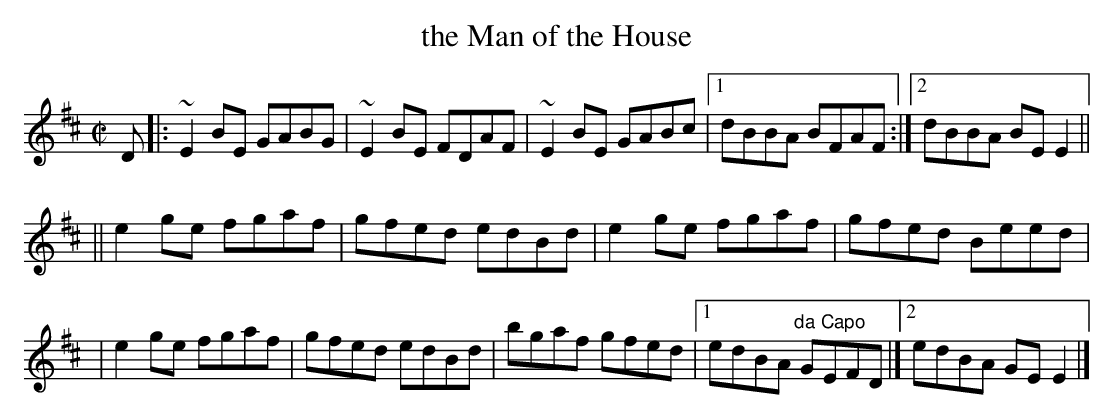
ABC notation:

X:1
T: the Man of the House
M: C|
L: 1/8
K: EDor
D \
|: ~E2BE GABG | ~E2BE FDAF | ~E2BE GABc |1 dBBA BFAF :|2 dBBA BEE2 ||
||  e2ge fgaf |  gfed edBd |  e2ge fgaf |  gfed Beed |
|   e2ge fgaf |  gfed edBd |  bgaf gfed |1 edBA "da Capo"GEFD |]2 edBA GEE2 |]
